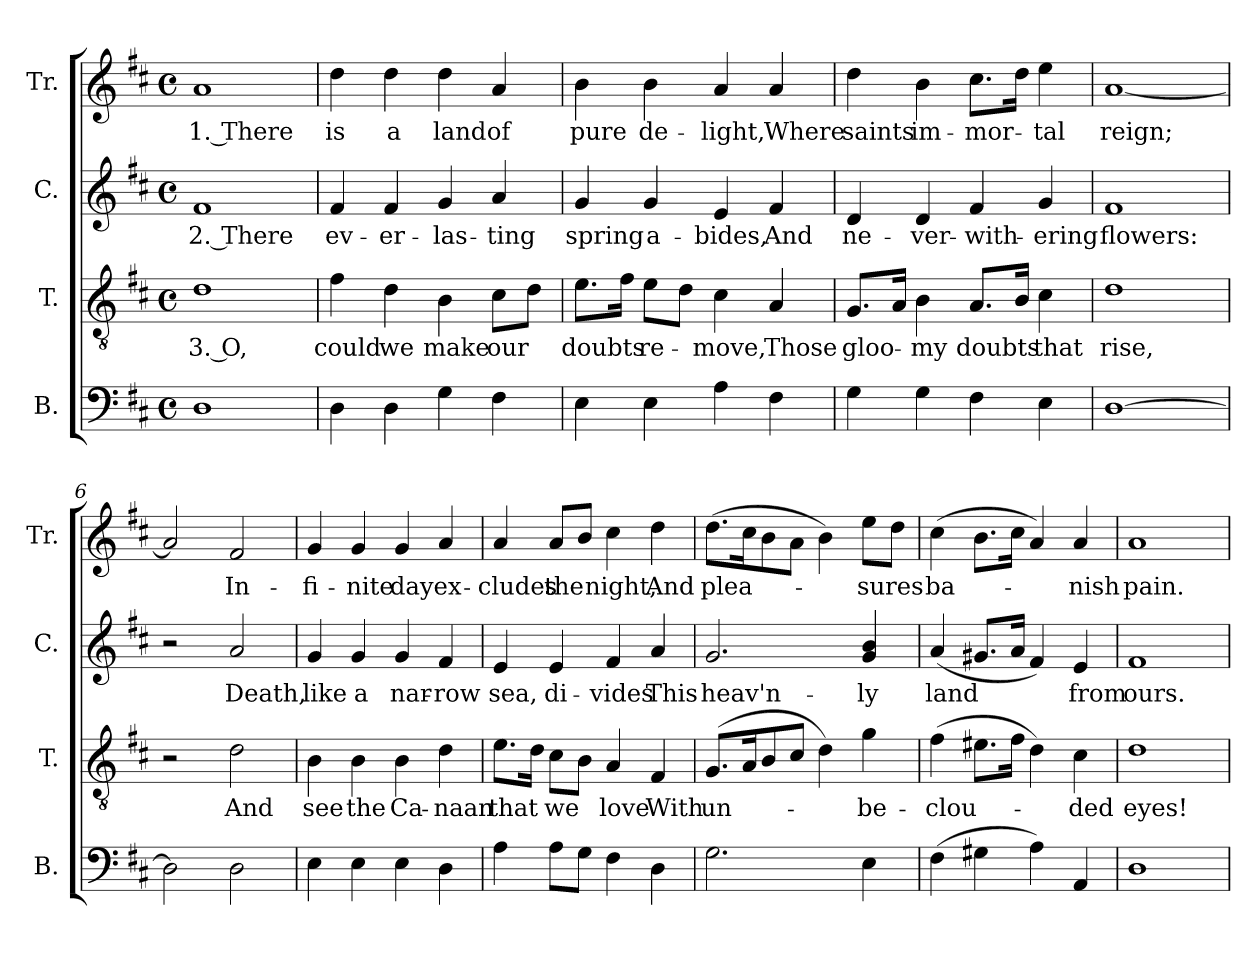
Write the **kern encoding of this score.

**kern	**kern	**text	**kern	**text	**kern	**text
*part4	*part3	*part3	*part2	*part2	*part1	*part1
*staff4	*staff3	*staff3	*staff2	*staff2	*staff1	*staff1
*I"B.	*I"T.	*	*I"C.	*	*I"Tr.	*
*I'B.	*I'T.	*	*I'C.	*	*I'Tr.	*
*clefF4	*clefGv2	*	*clefG2	*	*clefG2	*
*k[f#c#]	*k[f#c#]	*	*k[f#c#]	*	*k[f#c#]	*
*M4/4	*M4/4	*	*M4/4	*	*M4/4	*
*met(c)	*met(c)	*	*met(c)	*	*met(c)	*
*MM120	*MM120	*	*MM120	*	*MM120	*
=1	=1	=1	=1	=1	=1	=1
1D	1d	3. O,	1f#	2. There	1a	1. There
=2	=2	=2	=2	=2	=2	=2
4D\	4f#\	could	4f#/	ev-	4dd\	is
4D\	4d\	we	4f#/	-er-	4dd\	a
4G\	4B\	make	4g/	-las-	4dd\	land
4F#\	8c#\L	our	4a/	-ting	4a/	of
.	8d\J	.	.	.	.	.
=3	=3	=3	=3	=3	=3	=3
4E\	8.e\L	doubts	4g/	spring	4b\	pure
.	16f#\Jk	.	.	.	.	.
4E\	8e\L	re-	4g/	a-	4b\	de-
.	8d\J	.	.	.	.	.
4A\	4c#\	-move,	4e/	-bides,	4a/	-light,
4F#\	4A/	Those	4f#/	And	4a/	Where
=4	=4	=4	=4	=4	=4	=4
4G\	8.G/L	gloo-	4d/	ne-	4dd\	saints
.	16A/Jk	.	.	.	.	.
4G\	4B\	-my	4d/	-ver-	4b\	im-
4F#\	8.A/L	doubts	4f#/	-with-	8.cc#\L	-mor-
.	16B/Jk	.	.	.	16dd\Jk	.
4E\	4c#\	that	4g/	-ering	4ee\	-tal
=5	=5	=5	=5	=5	=5	=5
[1D	1d	rise,	1f#	flowers:	[1a	reign;
=6	=6	=6	=6	=6	=6	=6
2D\]	2r	.	2r	.	2a/]	.
2D\	2d\	And	2a/	Death,	2f#/	In-
=7	=7	=7	=7	=7	=7	=7
4E\	4B\	see	4g/	like	4g/	-fi-
4E\	4B\	the	4g/	a	4g/	-nite
4E\	4B\	Ca-	4g/	nar-	4g/	day
4D\	4d\	-naan	4f#/	-row	4a/	ex-
!!LO:LB:g=z
=8	=8	=8	=8	=8	=8	=8
4A\	8.e\L	that	4e/	sea,	4a/	-cludes
.	16d\Jk	.	.	.	.	.
8A\L	8c#\L	we	4e/	di-	8a/L	the
8G\J	8B\J	.	.	.	8b/J	.
4F#\	4A/	love	4f#/	-vides	4cc#\	night,
4D\	4F#/	With	4a/	This	4dd\	And
=9	=9	=9	=9	=9	=9	=9
2.G\	(8.G/L	un-	2.g/	heav'n-	(8.dd\L	plea-
.	16A/K	.	.	.	16cc#\K	.
.	8B/	.	.	.	8b\	.
.	8c#/J	.	.	.	8a\J	.
.	4d\)	.	.	.	4b\)	.
4E\	4g\	-be-	4g/ 4b/	-ly	8ee\L	-sures
.	.	.	.	.	8dd\J	.
=10	=10	=10	=10	=10	=10	=10
(4F#\	(4f#\	-clou-	(4a/	land	(4cc#\	ba-
4G#X\	8.e#X\L	.	8.g#X/L	.	8.b\L	.
.	16f#\Jk	.	16a/Jk	.	16cc#\Jk	.
4A\)	4d\)	.	4f#/)	.	4a/)	.
4AA/	4c#\	-ded	4e/	from	4a/	-nish
=11	=11	=11	=11	=11	=11	=11
1D	1d	eyes!	1f#	ours.	1a	pain.
=	=	=	=	=	=	=
*-	*-	*-	*-	*-	*-	*-
